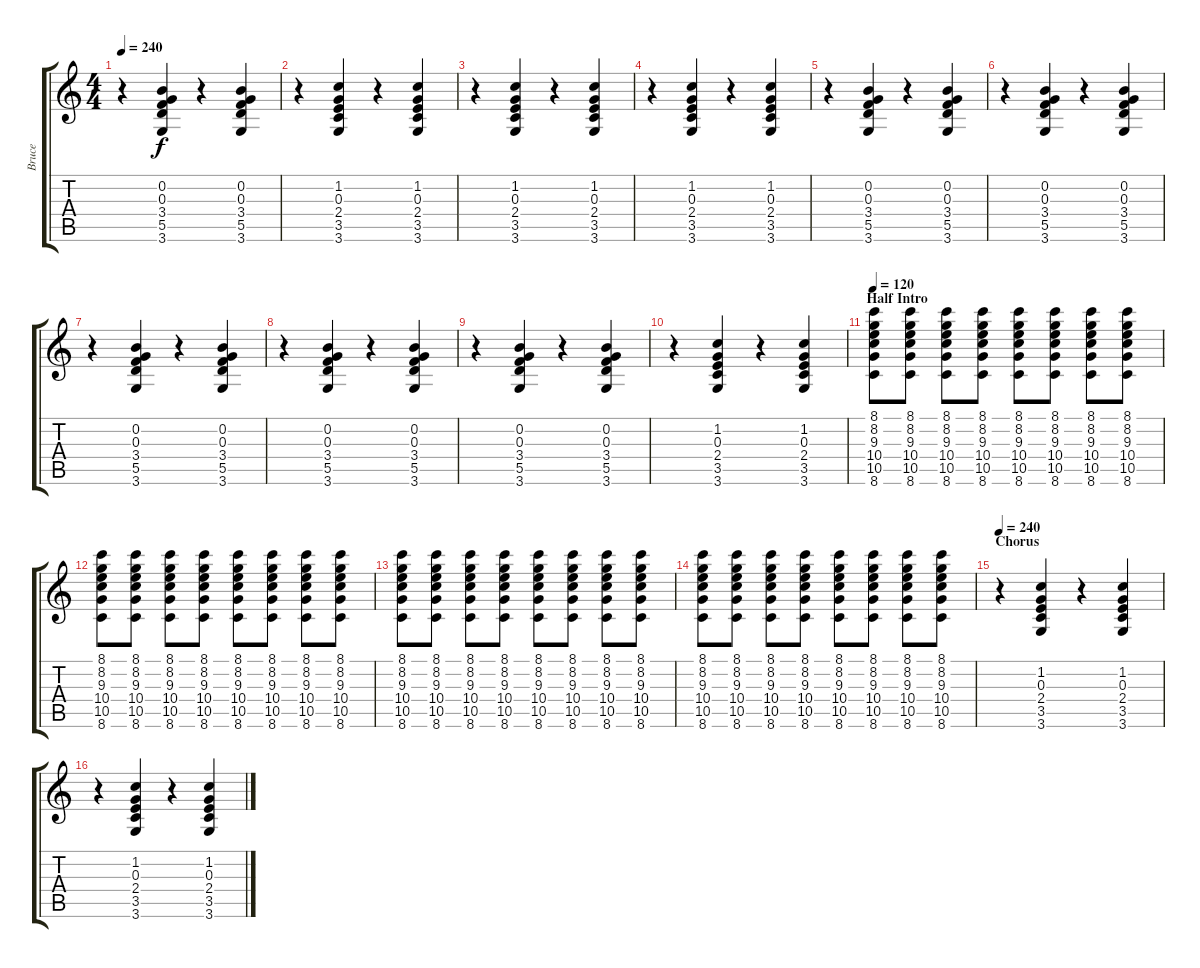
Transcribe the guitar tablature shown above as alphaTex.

\track ("Bruce" "Bruce") {instrument acousticguitarsteel}
\staff {score tabs}
\tuning (E4 B3 G3 D3 A2 E2) {hide}
\ts (4 4)
\tempo 240
\clef g2
\ks c
r.4{dy f} (0.2 0.3 3.4 5.5 3.6).4 r.4 (0.2 0.3 3.4 5.5 3.6).4 |
r.4 (1.2 0.3 2.4 3.5 3.6).4 r.4 (1.2 0.3 2.4 3.5 3.6).4 |
r.4 (1.2 0.3 2.4 3.5 3.6).4 r.4 (1.2 0.3 2.4 3.5 3.6).4 |
r.4 (1.2 0.3 2.4 3.5 3.6).4 r.4 (1.2 0.3 2.4 3.5 3.6).4 |
r.4 (0.2 0.3 3.4 5.5 3.6).4 r.4 (0.2 0.3 3.4 5.5 3.6).4 |
r.4 (0.2 0.3 3.4 5.5 3.6).4 r.4 (0.2 0.3 3.4 5.5 3.6).4 |
r.4 (0.2 0.3 3.4 5.5 3.6).4 r.4 (0.2 0.3 3.4 5.5 3.6).4 |
r.4 (0.2 0.3 3.4 5.5 3.6).4 r.4 (0.2 0.3 3.4 5.5 3.6).4 |
r.4 (0.2 0.3 3.4 5.5 3.6).4 r.4 (0.2 0.3 3.4 5.5 3.6).4 |
r.4 (1.2 0.3 2.4 3.5 3.6).4 r.4 (1.2 0.3 2.4 3.5 3.6).4 |
\section ("" "Half Intro")
\tempo 120
(8.1 8.2 9.3 10.4 10.5 8.6).8 (8.1 8.2 9.3 10.4 10.5 8.6).8 (8.1 8.2 9.3 10.4 10.5 8.6).8 (8.1 8.2 9.3 10.4 10.5 8.6).8 (8.1 8.2 9.3 10.4 10.5 8.6).8 (8.1 8.2 9.3 10.4 10.5 8.6).8 (8.1 8.2 9.3 10.4 10.5 8.6).8 (8.1 8.2 9.3 10.4 10.5 8.6).8 |
(8.1 8.2 9.3 10.4 10.5 8.6).8 (8.1 8.2 9.3 10.4 10.5 8.6).8 (8.1 8.2 9.3 10.4 10.5 8.6).8 (8.1 8.2 9.3 10.4 10.5 8.6).8 (8.1 8.2 9.3 10.4 10.5 8.6).8 (8.1 8.2 9.3 10.4 10.5 8.6).8 (8.1 8.2 9.3 10.4 10.5 8.6).8 (8.1 8.2 9.3 10.4 10.5 8.6).8 |
(8.1 8.2 9.3 10.4 10.5 8.6).8 (8.1 8.2 9.3 10.4 10.5 8.6).8 (8.1 8.2 9.3 10.4 10.5 8.6).8 (8.1 8.2 9.3 10.4 10.5 8.6).8 (8.1 8.2 9.3 10.4 10.5 8.6).8 (8.1 8.2 9.3 10.4 10.5 8.6).8 (8.1 8.2 9.3 10.4 10.5 8.6).8 (8.1 8.2 9.3 10.4 10.5 8.6).8 |
(8.1 8.2 9.3 10.4 10.5 8.6).8 (8.1 8.2 9.3 10.4 10.5 8.6).8 (8.1 8.2 9.3 10.4 10.5 8.6).8 (8.1 8.2 9.3 10.4 10.5 8.6).8 (8.1 8.2 9.3 10.4 10.5 8.6).8 (8.1 8.2 9.3 10.4 10.5 8.6).8 (8.1 8.2 9.3 10.4 10.5 8.6).8 (8.1 8.2 9.3 10.4 10.5 8.6).8 |
\section ("" "Chorus")
\tempo 240
r.4 (1.2 0.3 2.4 3.5 3.6).4 r.4 (1.2 0.3 2.4 3.5 3.6).4 |
r.4 (1.2 0.3 2.4 3.5 3.6).4 r.4 (1.2 0.3 2.4 3.5 3.6).4
